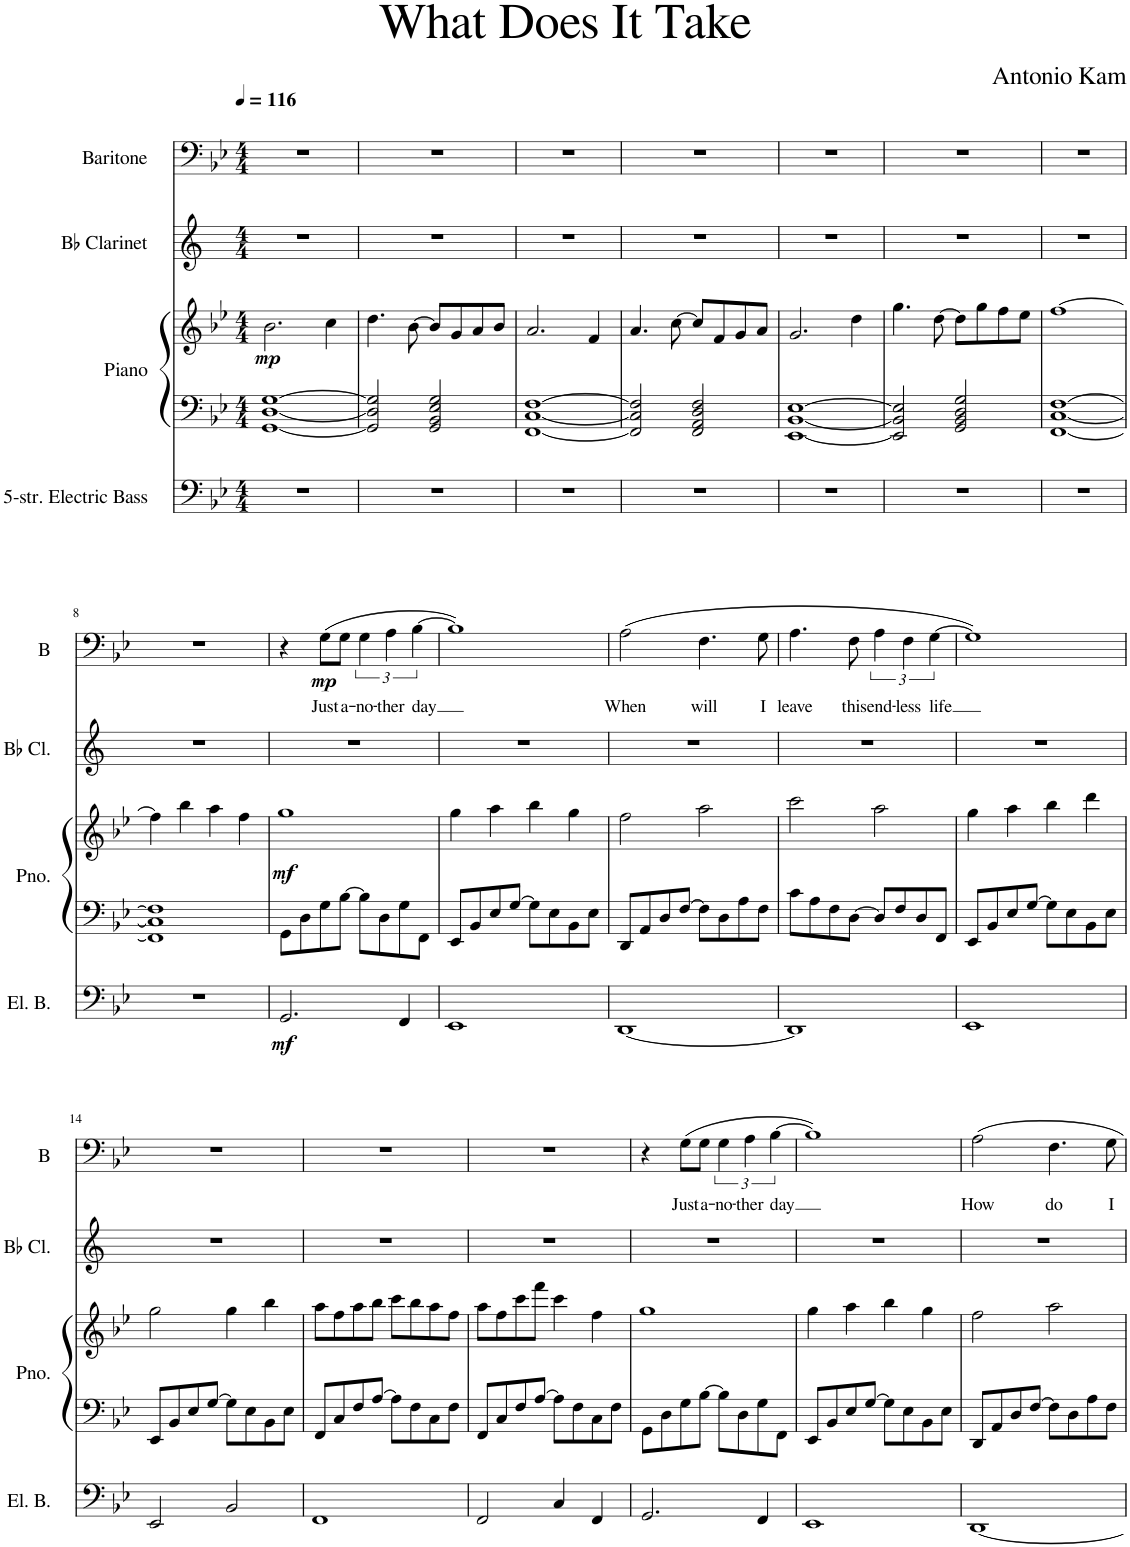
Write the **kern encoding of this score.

**kern	**dynam	**kern	**kern	**dynam	**kern	**kern	**text	**dynam
*part4	*part4	*part3	*part3	*part3	*part2	*part1	*part1	*part1
*staff5	*staff5	*staff4	*staff3	*staff3/4	*staff2	*staff1	*staff1	*staff1
*I"5-str. Electric Bass	*	*I"Piano	*	*	*I"Bb Clarinet	*I"Baritone	*	*
*I'El. B.	*	*I'Pno.	*	*	*I'Bb Cl.	*I'B	*	*
*clefF4	*	*clefF4	*clefG2	*	*clefG2	*clefF4	*	*
*Trd7c12	*	*	*	*	*Trd1c2	*	*	*
*k[b-e-]	*	*k[b-e-]	*k[b-e-]	*	*k[]	*k[b-e-]	*	*
*M4/4	*	*M4/4	*M4/4	*	*M4/4	*M4/4	*	*
*MM116	*	*MM116	*MM116	*	*MM116	*MM116	*	*
=1	=1	=1	=1	=1	=1	=1	=1	=1
!	!	!	!	!LO:DY:b	!	!	!	!
1r	.	[1GG [1D [1G	2.b-\	mp	1r	1r	.	.
.	.	.	4cc\	.	.	.	.	.
=2	=2	=2	=2	=2	=2	=2	=2	=2
1r	.	2GG/] 2D/] 2G/]	4.dd\	.	1r	1r	.	.
.	.	.	[8b-\	.	.	.	.	.
.	.	2GG/ 2BB-/ 2E-/ 2G/	8b-/L]	.	.	.	.	.
.	.	.	8g/	.	.	.	.	.
.	.	.	8a/	.	.	.	.	.
.	.	.	8b-/J	.	.	.	.	.
=3	=3	=3	=3	=3	=3	=3	=3	=3
1r	.	[1FF [1C [1F	2.a/	.	1r	1r	.	.
.	.	.	4f/	.	.	.	.	.
=4	=4	=4	=4	=4	=4	=4	=4	=4
1r	.	2FF/] 2C/] 2F/]	4.a/	.	1r	1r	.	.
.	.	.	[8cc\	.	.	.	.	.
.	.	2FF/ 2AA/ 2D/ 2F/	8cc/L]	.	.	.	.	.
.	.	.	8f/	.	.	.	.	.
.	.	.	8g/	.	.	.	.	.
.	.	.	8a/J	.	.	.	.	.
=5	=5	=5	=5	=5	=5	=5	=5	=5
1r	.	[1EE- [1BB- [1E-	2.g/	.	1r	1r	.	.
.	.	.	4dd\	.	.	.	.	.
=6	=6	=6	=6	=6	=6	=6	=6	=6
1r	.	2EE-/] 2BB-/] 2E-/]	4.gg\	.	1r	1r	.	.
.	.	.	[8dd\	.	.	.	.	.
.	.	2GG/ 2BB-/ 2D/ 2G/	8dd\L]	.	.	.	.	.
.	.	.	8gg\	.	.	.	.	.
.	.	.	8ff\	.	.	.	.	.
.	.	.	8ee-\J	.	.	.	.	.
=7	=7	=7	=7	=7	=7	=7	=7	=7
1r	.	[1FF [1C [1F	[1ff	.	1r	1r	.	.
!!LO:LB:g=z
=8	=8	=8	=8	=8	=8	=8	=8	=8
1r	.	1FF] 1C] 1F]	4ff\]	.	1r	1r	.	.
.	.	.	4bb-\	.	.	.	.	.
.	.	.	4aa\	.	.	.	.	.
.	.	.	4ff\	.	.	.	.	.
=9	=9	=9	=9	=9	=9	=9	=9	=9
!	!LO:DY:b	!	!	!LO:DY:b	!	!	!	!
2.GG/	mf	8GG\L	1gg	mf	1r	4r	.	.
.	.	8D\	.	.	.	.	.	.
!	!	!	!	!	!	!	!LO:LY:b	!LO:DY:b
.	.	8G\	.	.	.	(8G\L	Just	mp
!	!	!	!	!	!	!	!LO:LY:b	!
.	.	[8B-\J	.	.	.	8G\J	a-	.
!	!	!	!	!	!	!	!LO:LY:b	!
.	.	8B-\L]	.	.	.	6G\	-no-	.
.	.	8D\	.	.	.	.	.	.
!	!	!	!	!	!	!	!LO:LY:b	!
.	.	.	.	.	.	6A\	-ther	.
4FF/	.	8G\	.	.	.	.	.	.
!	!	!	!	!	!	!	!LO:LY:b	!
.	.	.	.	.	.	[6B-\	day	.
.	.	8FF\J	.	.	.	.	.	.
=10	=10	=10	=10	=10	=10	=10	=10	=10
1EE-	.	8EE-/L	4gg\	.	1r	1B-])	.	.
.	.	8BB-/	.	.	.	.	.	.
.	.	8E-/	4aa\	.	.	.	.	.
.	.	[8G/J	.	.	.	.	.	.
.	.	8G\L]	4bb-\	.	.	.	.	.
.	.	8E-\	.	.	.	.	.	.
.	.	8BB-\	4gg\	.	.	.	.	.
.	.	8E-\J	.	.	.	.	.	.
=11	=11	=11	=11	=11	=11	=11	=11	=11
!	!	!	!	!	!	!	!LO:LY:b	!
[1DD	.	8DD/L	2ff\	.	1r	(2A\	When	.
.	.	8AA/	.	.	.	.	.	.
.	.	8D/	.	.	.	.	.	.
.	.	[8F/J	.	.	.	.	.	.
!	!	!	!	!	!	!	!LO:LY:b	!
.	.	8F\L]	2aa\	.	.	4.F\	will	.
.	.	8D\	.	.	.	.	.	.
.	.	8A\	.	.	.	.	.	.
!	!	!	!	!	!	!	!LO:LY:b	!
.	.	8F\J	.	.	.	8G\	I	.
=12	=12	=12	=12	=12	=12	=12	=12	=12
!	!	!	!	!	!	!	!LO:LY:b	!
1DD]	.	8c\L	2ccc\	.	1r	4.A\	leave	.
.	.	8A\	.	.	.	.	.	.
.	.	8F\	.	.	.	.	.	.
!	!	!	!	!	!	!	!LO:LY:b	!
.	.	[8D\J	.	.	.	8F\	this	.
!	!	!	!	!	!	!	!LO:LY:b	!
.	.	8D/L]	2aa\	.	.	6A\	end-	.
.	.	8F/	.	.	.	.	.	.
!	!	!	!	!	!	!	!LO:LY:b	!
.	.	.	.	.	.	6F\	-less	.
.	.	8D/	.	.	.	.	.	.
!	!	!	!	!	!	!	!LO:LY:b	!
.	.	.	.	.	.	[6G\	life	.
.	.	8FF/J	.	.	.	.	.	.
=13	=13	=13	=13	=13	=13	=13	=13	=13
1EE-	.	8EE-/L	4gg\	.	1r	1G])	.	.
.	.	8BB-/	.	.	.	.	.	.
.	.	8E-/	4aa\	.	.	.	.	.
.	.	[8G/J	.	.	.	.	.	.
.	.	8G\L]	4bb-\	.	.	.	.	.
.	.	8E-\	.	.	.	.	.	.
.	.	8BB-\	4ddd\	.	.	.	.	.
.	.	8E-\J	.	.	.	.	.	.
!!LO:LB:g=z
=14	=14	=14	=14	=14	=14	=14	=14	=14
2EE-/	.	8EE-/L	2gg\	.	1r	1r	.	.
.	.	8BB-/	.	.	.	.	.	.
.	.	8E-/	.	.	.	.	.	.
.	.	[8G/J	.	.	.	.	.	.
2BB-/	.	8G\L]	4gg\	.	.	.	.	.
.	.	8E-\	.	.	.	.	.	.
.	.	8BB-\	4bb-\	.	.	.	.	.
.	.	8E-\J	.	.	.	.	.	.
=15	=15	=15	=15	=15	=15	=15	=15	=15
1FF	.	8FF/L	8aa\L	.	1r	1r	.	.
.	.	8C/	8ff\	.	.	.	.	.
.	.	8F/	8aa\	.	.	.	.	.
.	.	[8A/J	8bb-\J	.	.	.	.	.
.	.	8A\L]	8ccc\L	.	.	.	.	.
.	.	8F\	8bb-\	.	.	.	.	.
.	.	8C\	8aa\	.	.	.	.	.
.	.	8F\J	8ff\J	.	.	.	.	.
=16	=16	=16	=16	=16	=16	=16	=16	=16
2FF/	.	8FF/L	8aa\L	.	1r	1r	.	.
.	.	8C/	8ff\	.	.	.	.	.
.	.	8F/	8ccc\	.	.	.	.	.
.	.	[8A/J	8fff\J	.	.	.	.	.
4C/	.	8A\L]	4ccc\	.	.	.	.	.
.	.	8F\	.	.	.	.	.	.
4FF/	.	8C\	4ff\	.	.	.	.	.
.	.	8F\J	.	.	.	.	.	.
=17	=17	=17	=17	=17	=17	=17	=17	=17
2.GG/	.	8GG\L	1gg	.	1r	4r	.	.
.	.	8D\	.	.	.	.	.	.
!	!	!	!	!	!	!	!LO:LY:b	!
.	.	8G\	.	.	.	(8G\L	Just	.
!	!	!	!	!	!	!	!LO:LY:b	!
.	.	[8B-\J	.	.	.	8G\J	a-	.
!	!	!	!	!	!	!	!LO:LY:b	!
.	.	8B-\L]	.	.	.	6G\	-no-	.
.	.	8D\	.	.	.	.	.	.
!	!	!	!	!	!	!	!LO:LY:b	!
.	.	.	.	.	.	6A\	-ther	.
4FF/	.	8G\	.	.	.	.	.	.
!	!	!	!	!	!	!	!LO:LY:b	!
.	.	.	.	.	.	[6B-\	day	.
.	.	8FF\J	.	.	.	.	.	.
=18	=18	=18	=18	=18	=18	=18	=18	=18
1EE-	.	8EE-/L	4gg\	.	1r	1B-])	.	.
.	.	8BB-/	.	.	.	.	.	.
.	.	8E-/	4aa\	.	.	.	.	.
.	.	[8G/J	.	.	.	.	.	.
.	.	8G\L]	4bb-\	.	.	.	.	.
.	.	8E-\	.	.	.	.	.	.
.	.	8BB-\	4gg\	.	.	.	.	.
.	.	8E-\J	.	.	.	.	.	.
=19	=19	=19	=19	=19	=19	=19	=19	=19
!	!	!	!	!	!	!	!LO:LY:b	!
[1DD	.	8DD/L	2ff\	.	1r	2A\	How	.
.	.	8AA/	.	.	.	.	.	.
.	.	8D/	.	.	.	.	.	.
.	.	[8F/J	.	.	.	.	.	.
!	!	!	!	!	!	!	!LO:LY:b	!
.	.	8F\L]	2aa\	.	.	4.F\	do	.
.	.	8D\	.	.	.	.	.	.
.	.	8A\	.	.	.	.	.	.
!	!	!	!	!	!	!	!LO:LY:b	!
.	.	8F\J	.	.	.	8G\	I	.
=	=	=	=	=	=	=	=	=
*-	*-	*-	*-	*-	*-	*-	*-	*-
